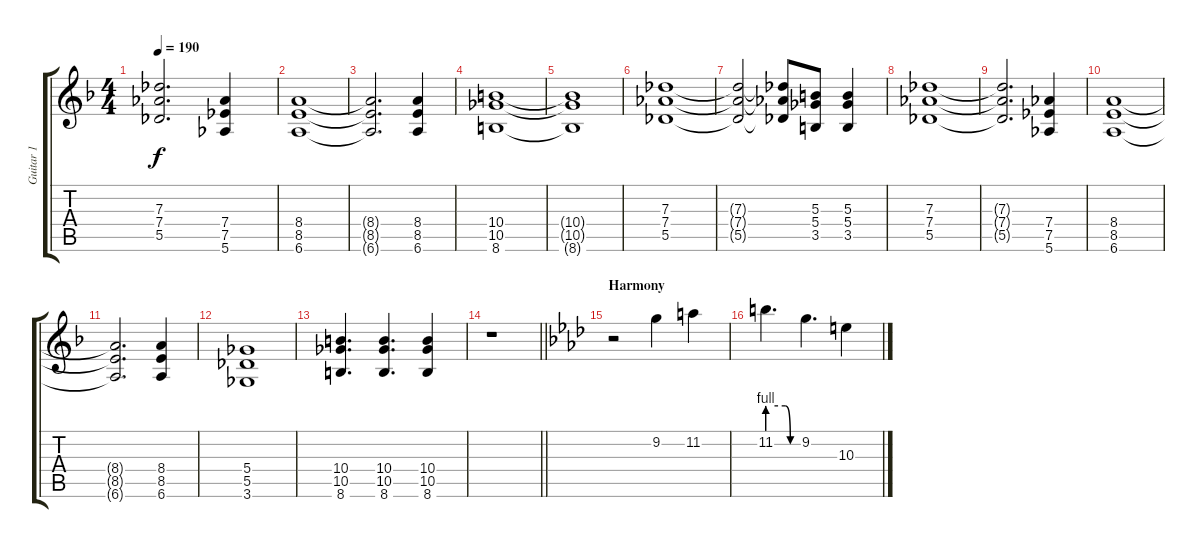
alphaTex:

\track ("Guitar 1" "Guitar 1") {instrument distortionguitar}
\staff {score tabs}
\tuning (Eb4 Bb3 Gb3 Db3 Ab2 Eb2) {hide}
\ts (4 4)
\tempo 190
\clef g2
\ks dminor
(7.3{t} 7.4{t} 5.5{t}).2{d dy f} (7.4 7.5 5.6).4 |
(8.4 8.5 6.6).1 |
(8.4{t} 8.5{t} 6.6{t}).2{d} (8.4 8.5 6.6).4 |
(10.4 10.5 8.6).1 |
(10.4{t} 10.5{t} 8.6{t}).1 |
(7.3 7.4 5.5).1 |
(7.3{t} 7.4{t} 5.5{t}).2 (7.3{t} 7.4{t} 5.5{t}).8 (5.3 5.4 3.5).8 (5.3 5.4 3.5).4 |
(7.3 7.4 5.5).1 |
(7.3{t} 7.4{t} 5.5{t}).2{d} (7.4 7.5 5.6).4 |
(8.4 8.5 6.6).1 |
(8.4{t} 8.5{t} 6.6{t}).2{d} (8.4 8.5 6.6).4 |
(5.4 5.5 3.6).1 |
(10.4 10.5 8.6).4{d} (10.4 10.5 8.6).4{d} (10.4 10.5 8.6).4 |
\barLineRight lightlight
r.1 |
\section ("" "Harmony")
\ks fminor
r.2 9.2.4 11.2.4 |
11.2{be (custom 0 4 35 4 45 0 60 0)}.4{d} 9.2.4{d} 10.3.4
